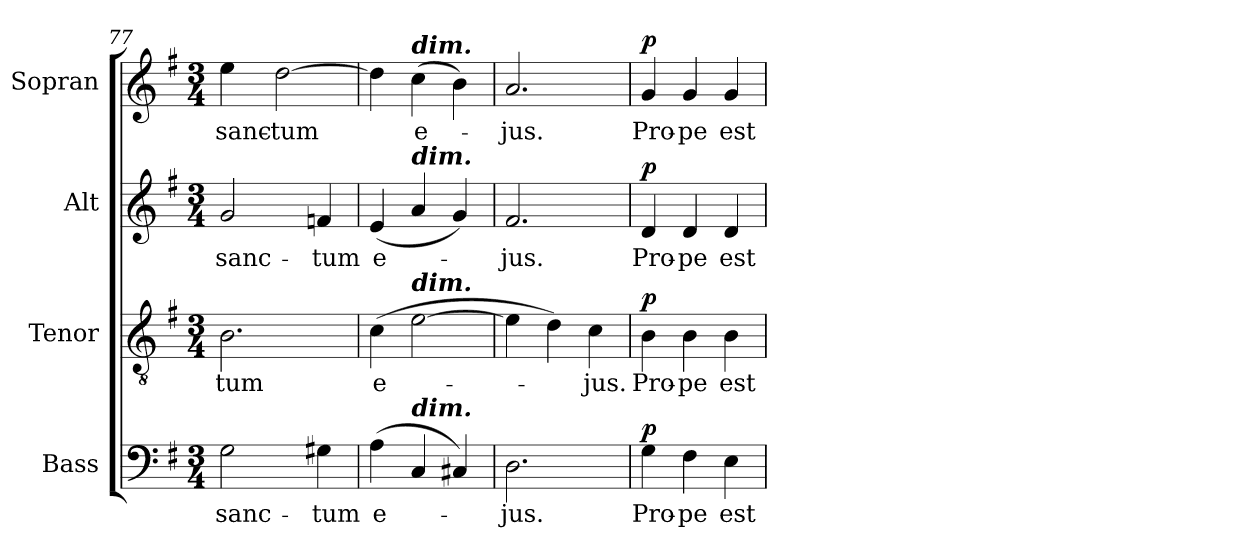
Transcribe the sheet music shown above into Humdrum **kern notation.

**kern	**text	**dynam	**kern	**text	**dynam	**kern	**text	**dynam	**kern	**text	**dynam
*part4	*part4	*part4	*part3	*part3	*part3	*part2	*part2	*part2	*part1	*part1	*part1
*staff4	*staff4	*staff4	*staff3	*staff3	*staff3	*staff2	*staff2	*staff2	*staff1	*staff1	*staff1
*I"Bass	*	*	*I"Tenor	*	*	*I"Alt	*	*	*I"Sopran	*	*
*I'B.	*	*	*I'T.	*	*	*I'A.	*	*	*I'S.	*	*
*clefF4	*	*	*clefGv2	*	*	*clefG2	*	*	*clefG2	*	*
*k[f#]	*	*	*k[f#]	*	*	*k[f#]	*	*	*k[f#]	*	*
*G:	*	*	*G:	*	*	*G:	*	*	*G:	*	*
*M3/4	*	*	*M3/4	*	*	*M3/4	*	*	*M3/4	*	*
=77	=77	=77	=77	=77	=77	=77	=77	=77	=77	=77	=77
!	!LO:LY:b	!	!	!LO:LY:b	!	!	!LO:LY:b	!	!	!LO:LY:b	!
2G\	sanc-	.	2.B\	-tum	.	2g/	sanc-	.	4ee\	sanc-	.
!	!	!	!	!	!	!	!	!	!	!LO:LY:b	!
.	.	.	.	.	.	.	.	.	[2dd\	-tum	.
!	!LO:LY:b	!	!	!	!	!	!LO:LY:b	!	!	!	!
4G#X\	-tum	.	.	.	.	4fn/	-tum	.	.	.	.
=78	=78	=78	=78	=78	=78	=78	=78	=78	=78	=78	=78
!	!LO:LY:b	!	!	!LO:LY:b	!	!	!LO:LY:b	!	!	!	!
(>4A\	e-	.	(>4c\	e-	.	(<4e/	e-	.	4dd\]	.	.
!	!	!	!	!	!	!	!	!	!LO:TX:a:Bi:t=dim.	!	!
!	!	!	!	!	!	!LO:TX:a:Bi:t=dim.	!	!	!	!	!
!	!	!	!LO:TX:a:Bi:t=dim.	!	!	!	!	!	!	!	!
!LO:TX:a:Bi:t=dim.	!	!	!	!	!	!	!	!	!	!	!
!	!	!	!	!	!	!	!	!	!	!LO:LY:b	!
4C/	.	.	[2e\	.	.	4a/	.	.	(>4cc\	e-	.
4C#X/)	.	.	.	.	.	4g/)	.	.	4b\)	.	.
=79	=79	=79	=79	=79	=79	=79	=79	=79	=79	=79	=79
!	!LO:LY:b	!	!	!	!	!	!LO:LY:b	!	!	!LO:LY:b	!
2.D\	-jus.	.	4e\]	.	.	2.f#/	-jus.	.	2.a/	-jus.	.
.	.	.	4d\)	.	.	.	.	.	.	.	.
!	!	!	!	!LO:LY:b	!	!	!	!	!	!	!
.	.	.	4c\	-jus.	.	.	.	.	.	.	.
!!LO:LB:g=z
=80	=80	=80	=80	=80	=80	=80	=80	=80	=80	=80	=80
!	!LO:LY:b	!LO:DY:a	!	!LO:LY:b	!LO:DY:a	!	!LO:LY:b	!LO:DY:a	!	!LO:LY:b	!LO:DY:a
4G\	Pro-	p	4B\	Pro-	p	4d/	Pro-	p	4g/	Pro-	p
!	!LO:LY:b	!	!	!LO:LY:b	!	!	!LO:LY:b	!	!	!LO:LY:b	!
4F#\	-pe	.	4B\	-pe	.	4d/	-pe	.	4g/	-pe	.
!	!LO:LY:b	!	!	!LO:LY:b	!	!	!LO:LY:b	!	!	!LO:LY:b	!
4E\	est	.	4B\	est	.	4d/	est	.	4g/	est	.
=	=	=	=	=	=	=	=	=	=	=	=
*-	*-	*-	*-	*-	*-	*-	*-	*-	*-	*-	*-
